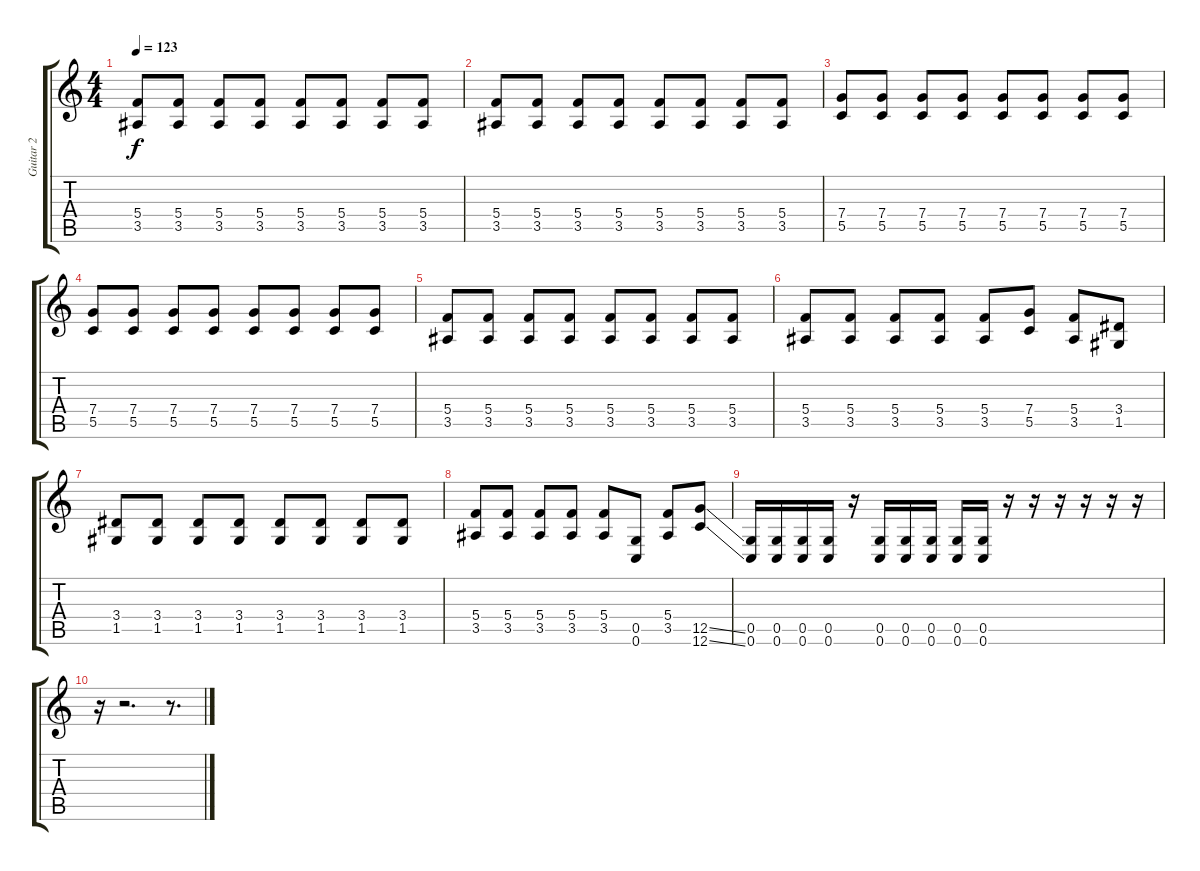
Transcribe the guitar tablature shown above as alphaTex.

\track ("Guitar 2" "Guitar 2") {instrument distortionguitar}
\staff {score tabs}
\tuning (D4 A3 F3 C3 G2 C2) {hide}
\ts (4 4)
\tempo 123
\clef g2
\ks c
(5.4 3.5).8{dy f} (5.4 3.5).8 (5.4 3.5).8 (5.4 3.5).8 (5.4 3.5).8 (5.4 3.5).8 (5.4 3.5).8 (5.4 3.5).8 |
(5.4 3.5).8 (5.4 3.5).8 (5.4 3.5).8 (5.4 3.5).8 (5.4 3.5).8 (5.4 3.5).8 (5.4 3.5).8 (5.4 3.5).8 |
(7.4 5.5).8 (7.4 5.5).8 (7.4 5.5).8 (7.4 5.5).8 (7.4 5.5).8 (7.4 5.5).8 (7.4 5.5).8 (7.4 5.5).8 |
(7.4 5.5).8 (7.4 5.5).8 (7.4 5.5).8 (7.4 5.5).8 (7.4 5.5).8 (7.4 5.5).8 (7.4 5.5).8 (7.4 5.5).8 |
(5.4 3.5).8 (5.4 3.5).8 (5.4 3.5).8 (5.4 3.5).8 (5.4 3.5).8 (5.4 3.5).8 (5.4 3.5).8 (5.4 3.5).8 |
(5.4 3.5).8 (5.4 3.5).8 (5.4 3.5).8 (5.4 3.5).8 (5.4 3.5).8 (7.4 5.5).8 (5.4 3.5).8 (3.4 1.5).8 |
(3.4 1.5).8 (3.4 1.5).8 (3.4 1.5).8 (3.4 1.5).8 (3.4 1.5).8 (3.4 1.5).8 (3.4 1.5).8 (3.4 1.5).8 |
(5.4 3.5).8 (5.4 3.5).8 (5.4 3.5).8 (5.4 3.5).8 (5.4 3.5).8 (0.5 0.6).8 (5.4 3.5).8 (12.5{ss} 12.6{ss}).8 |
(0.5 0.6).16 (0.5 0.6).16 (0.5 0.6).16 (0.5 0.6).16 r.16 (0.5 0.6).16 (0.5 0.6).16 (0.5 0.6).16 (0.5 0.6).16 (0.5 0.6).16 r.16 r.16 r.16 r.16 r.16 r.16 |
r.16 r.2{d} r.8{d}
